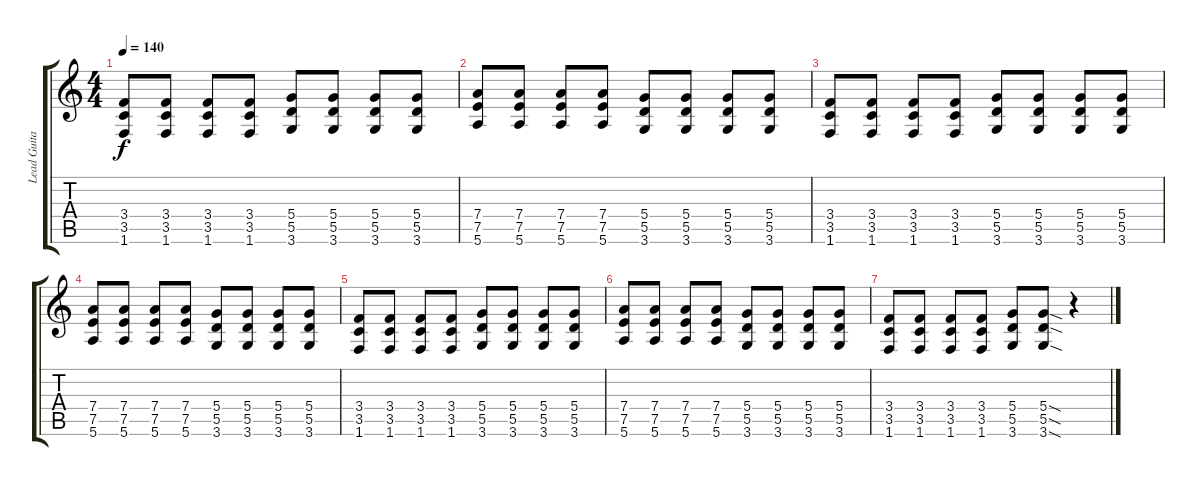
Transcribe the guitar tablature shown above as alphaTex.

\track ("Lead Guitar" "Lead Guita") {instrument distortionguitar}
\staff {score tabs}
\tuning (E4 B3 G3 D3 A2 E2) {hide}
\ts (4 4)
\tempo 140
\clef g2
\ks c
(3.4 3.5 1.6).8{dy f} (3.4 3.5 1.6).8 (3.4 3.5 1.6).8 (3.4 3.5 1.6).8 (5.4 5.5 3.6).8 (5.4 5.5 3.6).8 (5.4 5.5 3.6).8 (5.4 5.5 3.6).8 |
(7.4 7.5 5.6).8 (7.4 7.5 5.6).8 (7.4 7.5 5.6).8 (7.4 7.5 5.6).8 (5.4 5.5 3.6).8 (5.4 5.5 3.6).8 (5.4 5.5 3.6).8 (5.4 5.5 3.6).8 |
(3.4 3.5 1.6).8 (3.4 3.5 1.6).8 (3.4 3.5 1.6).8 (3.4 3.5 1.6).8 (5.4 5.5 3.6).8 (5.4 5.5 3.6).8 (5.4 5.5 3.6).8 (5.4 5.5 3.6).8 |
(7.4 7.5 5.6).8 (7.4 7.5 5.6).8 (7.4 7.5 5.6).8 (7.4 7.5 5.6).8 (5.4 5.5 3.6).8 (5.4 5.5 3.6).8 (5.4 5.5 3.6).8 (5.4 5.5 3.6).8 |
(3.4 3.5 1.6).8 (3.4 3.5 1.6).8 (3.4 3.5 1.6).8 (3.4 3.5 1.6).8 (5.4 5.5 3.6).8 (5.4 5.5 3.6).8 (5.4 5.5 3.6).8 (5.4 5.5 3.6).8 |
(7.4 7.5 5.6).8 (7.4 7.5 5.6).8 (7.4 7.5 5.6).8 (7.4 7.5 5.6).8 (5.4 5.5 3.6).8 (5.4 5.5 3.6).8 (5.4 5.5 3.6).8 (5.4 5.5 3.6).8 |
(3.4 3.5 1.6).8 (3.4 3.5 1.6).8 (3.4 3.5 1.6).8 (3.4 3.5 1.6).8 (5.4 5.5 3.6).8 (5.4{sod} 5.5{sod} 3.6{sod}).8 r.4
